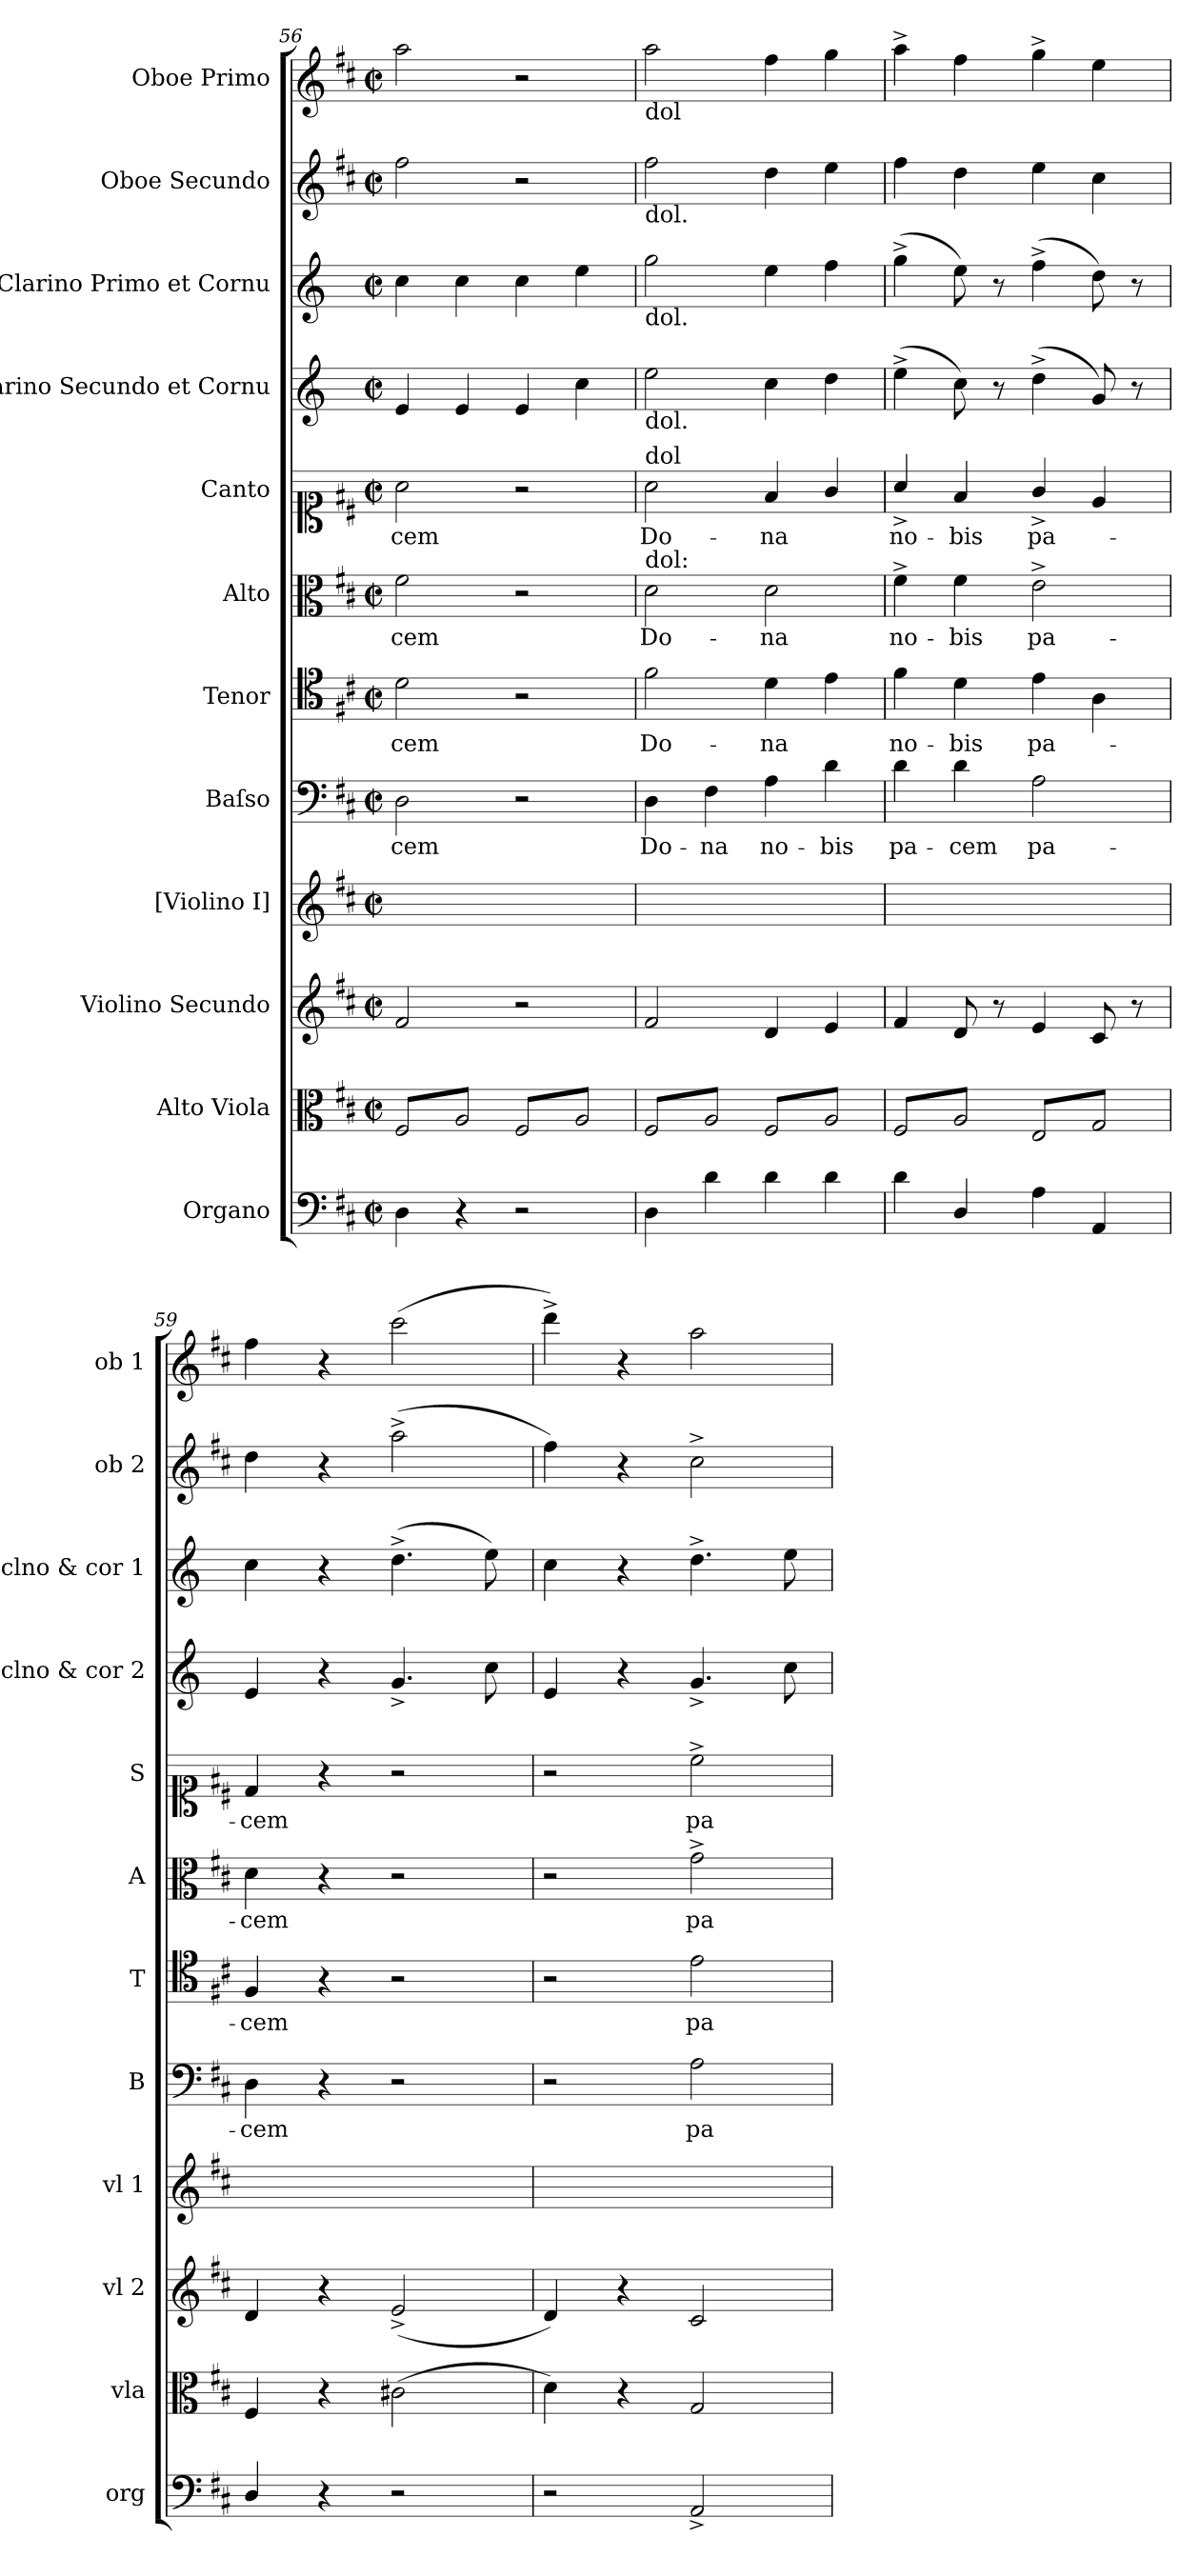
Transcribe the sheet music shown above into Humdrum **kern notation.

**kern	**kern	**kern	**kern	**kern	**text	**kern	**text	**kern	**text	**kern	**text	**kern	**dynam	**kern	**dynam	**kern	**kern
*part12	*part11	*part10	*part9	*part8	*part8	*part7	*part7	*part6	*part6	*part5	*part5	*part4	*part4	*part3	*part3	*part2	*part1
*staff12	*staff11	*staff10	*staff9	*staff8	*staff8	*staff7	*staff7	*staff6	*staff6	*staff5	*staff5	*staff4	*staff4	*staff3	*staff3	*staff2	*staff1
*I"Organo	*I"Alto Viola	*I"Violino Secundo	*I"[Violino I]	*I"Baſso	*	*I"Tenor	*	*I"Alto	*	*I"Canto	*	*I"Clarino Secundo et Cornu	*	*I"Clarino Primo et Cornu	*	*I"Oboe Secundo	*I"Oboe Primo
*I'org	*I'vla	*I'vl 2	*I'vl 1	*I'B	*	*I'T	*	*I'A	*	*I'S	*	*I'clno & cor 2	*	*I'clno & cor 1	*	*I'ob 2	*I'ob 1
*clefF4	*clefC3	*clefG2	*clefG2	*clefF4	*	*clefC4	*	*clefC3	*	*clefC1	*	*clefG2	*	*clefG2	*	*clefG2	*clefG2
*	*	*	*	*	*	*	*	*	*	*	*	*ITrd-1c-2	*	*ITrd-1c-2	*	*	*
*k[f#c#]	*k[f#c#]	*k[f#c#]	*k[f#c#]	*k[f#c#]	*	*k[f#c#]	*	*k[f#c#]	*	*k[f#c#]	*	*k[f#c#]	*	*k[f#c#]	*	*k[f#c#]	*k[f#c#]
*D:	*D:	*D:	*D:	*D:	*	*D:	*	*D:	*	*D:	*	*D:	*	*D:	*	*D:	*D:
*M2/2	*M2/2	*M2/2	*M2/2	*M2/2	*	*M2/2	*	*M2/2	*	*M2/2	*	*M2/2	*	*M2/2	*	*M2/2	*M2/2
*met(c|)	*met(c|)	*met(c|)	*met(c|)	*met(c|)	*	*met(c|)	*	*met(c|)	*	*met(c|)	*	*met(c|)	*	*met(c|)	*	*met(c|)	*met(c|)
=56	=56	=56	=56	=56	=56	=56	=56	=56	=56	=56	=56	=56	=56	=56	=56	=56	=56
*	*tremolo	*	*	*	*	*	*	*	*	*	*	*	*	*	*	*	*
4D\	8F#/L	2f#/	1ryy	2D\	-cem	2d\	-cem	2f#\	-cem	2a\	-cem	4f#/	po.	4dd\	po	2ff#\	2aa\
.	8A/	.	.	.	.	.	.	.	.	.	.	.	.	.	.	.	.
4r	8F#/	.	.	.	.	.	.	.	.	.	.	4f#/	.	4dd\	.	.	.
.	8A/J	.	.	.	.	.	.	.	.	.	.	.	.	.	.	.	.
2r	8F#/L	2r	.	2r	.	2r	.	2r	.	2r	.	4f#/	.	4dd\	.	2r	2r
.	8A/	.	.	.	.	.	.	.	.	.	.	.	.	.	.	.	.
.	8F#/	.	.	.	.	.	.	.	.	.	.	4dd\	.	4ff#\	.	.	.
.	8A/J	.	.	.	.	.	.	.	.	.	.	.	.	.	.	.	.
=57	=57	=57	=57	=57	=57	=57	=57	=57	=57	=57	=57	=57	=57	=57	=57	=57	=57
!	!	!	!	!	!	!	!	!	!	!	!	!	!	!	!	!	!LO:TX:b:t=dol
!	!	!	!	!	!	!	!	!	!	!	!	!	!	!	!	!LO:TX:b:t=dol.	!
!	!	!	!	!	!	!	!	!	!	!	!	!	!	!LO:TX:b:t=dol.	!	!	!
!	!	!	!	!	!	!	!	!	!	!	!	!LO:TX:b:t=dol.	!	!	!	!	!
!	!	!	!	!	!	!	!	!	!	!LO:TX:a:t=dol	!	!	!	!	!	!	!
!	!	!	!	!	!	!	!	!LO:TX:a:t=dol&colon;	!	!	!	!	!	!	!	!	!
4D\	8F#/L	2f#/	1ryy	4D\	Do-	2f#\	Do-	2d\	Do-	2a\	Do-	2ff#\	.	2aa\	.	2ff#\	2aa\
.	8A/	.	.	.	.	.	.	.	.	.	.	.	.	.	.	.	.
4d\	8F#/	.	.	4F#\	-na	.	.	.	.	.	.	.	.	.	.	.	.
.	8A/J	.	.	.	.	.	.	.	.	.	.	.	.	.	.	.	.
4d\	8F#/L	4d/	.	4A\	no-	4d\	-na	2d\	-na	4f#/	-na	4dd\	.	4ff#\	.	4dd\	4ff#\
.	8A/	.	.	.	.	.	.	.	.	.	.	.	.	.	.	.	.
4d\	8F#/	4e/	.	4d\	-bis	4e\	.	.	.	4g/	.	4ee\	.	4gg\	.	4ee\	4gg\
.	8A/J	.	.	.	.	.	.	.	.	.	.	.	.	.	.	.	.
=58	=58	=58	=58	=58	=58	=58	=58	=58	=58	=58	=58	=58	=58	=58	=58	=58	=58
4d\	8F#/L	4f#/	1ryy	4d\	pa-	4f#\	no-	4f#^>\	no-	4a^>/	no-	(>4ff#^<\	.	(>4aa^<\	.	4ff#\	4aa^<\
.	8A/	.	.	.	.	.	.	.	.	.	.	.	.	.	.	.	.
4D/	8F#/	8d/	.	4d\	-cem	4d\	-bis	4f#\	-bis	4f#/	-bis	8dd\)	.	8ff#\)	.	4dd\	4ff#\
.	8A/J	8r	.	.	.	.	.	.	.	.	.	8r	.	8r	.	.	.
4A\	8E/L	4e/	.	2A\	pa-	4e\	pa-	2e^>\	pa-	4g^>/	pa-	(>4ee^<\	.	(>4gg^<\	.	4ee\	4gg^<\
.	8G/	.	.	.	.	.	.	.	.	.	.	.	.	.	.	.	.
4AA/	8E/	8c#/	.	.	.	4A\	.	.	.	4e/	.	8a/)	.	8ee\)	.	4cc#\	4ee\
.	8G/J	8r	.	.	.	.	.	.	.	.	.	8r	.	8r	.	.	.
*	*Xtremolo	*	*	*	*	*	*	*	*	*	*	*	*	*	*	*	*
=59	=59	=59	=59	=59	=59	=59	=59	=59	=59	=59	=59	=59	=59	=59	=59	=59	=59
4D/	4F#/	4d/	1ryy	4D\	-cem	4F#/	-cem	4d\	-cem	4d/	-cem	4f#/	.	4dd\	.	4dd\	4ff#\
.	.	.	.	.	.	.	.	.	.	.	.	.	.	.	.	.	.
4r	4r	4r	.	4r	.	4r	.	4r	.	4r	.	4r	.	4r	.	4r	4r
2r	(>2c#X\	(<2e^>/	.	2r	.	2r	.	2r	.	2r	.	4.a^</	.	(>4.ee^<\	.	(>2aa^<\	(>2ccc#\
.	.	.	.	.	.	.	.	.	.	.	.	8dd\	.	8ff#\)	.	.	.
=60	=60	=60	=60	=60	=60	=60	=60	=60	=60	=60	=60	=60	=60	=60	=60	=60	=60
2r	4d\)	4d/)	1ryy	2r	.	2r	.	2r	.	2r	.	4f#/	.	4dd\	.	4ff#\)	4ddd^<\)
.	4r	4r	.	.	.	.	.	.	.	.	.	4r	.	4r	.	4r	4r
2AA^>/	2G/	2c#/	.	2A\	pa-	2e\	pa-	2g^>\	pa-	2cc#^>\	pa-	4.a^</	.	4.ee^<\	.	2cc#^<\	2aa\
.	.	.	.	.	.	.	.	.	.	.	.	8dd\	.	8ff#\	.	.	.
=	=	=	=	=	=	=	=	=	=	=	=	=	=	=	=	=	=
*-	*-	*-	*-	*-	*-	*-	*-	*-	*-	*-	*-	*-	*-	*-	*-	*-	*-
